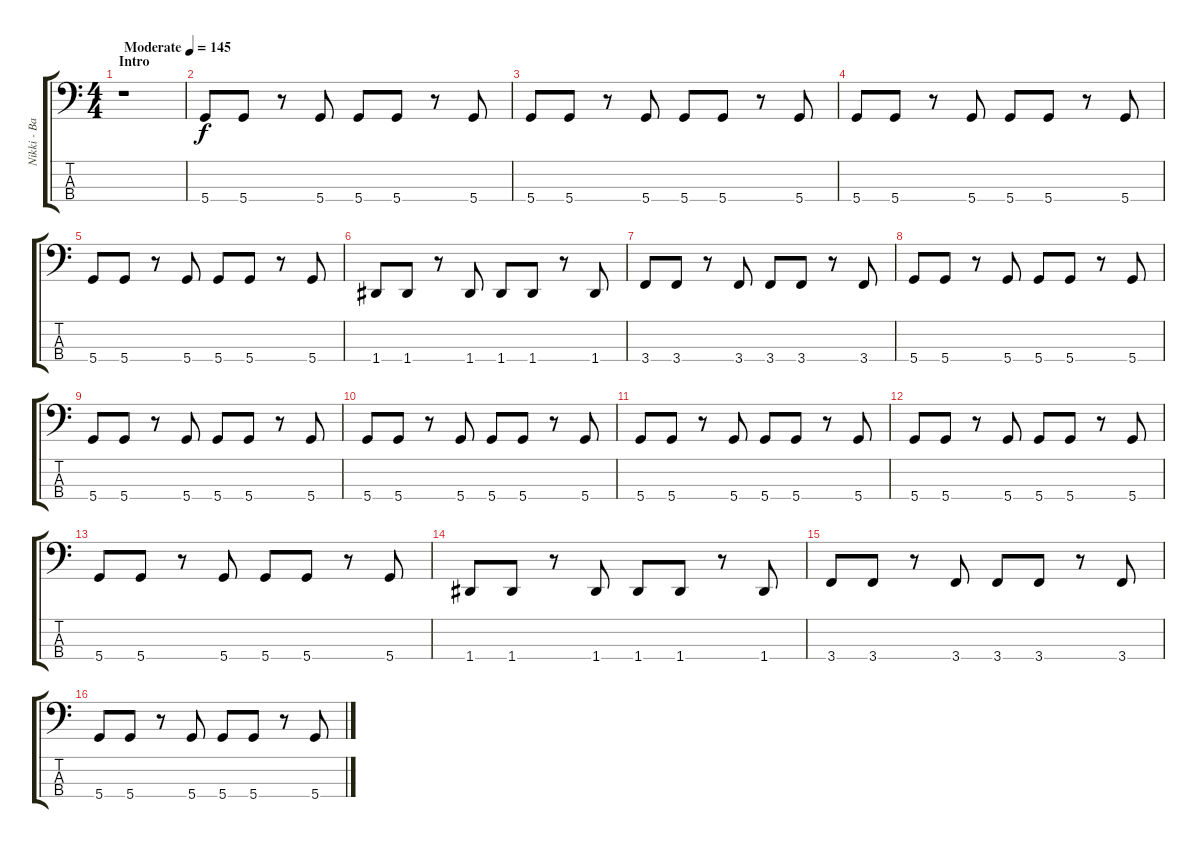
\track ("Nikki - Bass" "Nikki - Ba") {instrument electricbasspick}
\staff {score tabs}
\tuning (G2 D2 A1 D1) {hide}
\ts (4 4)
\section ("" "Intro")
\tempo (145 "Moderate")
\clef f4
\ks c
r.1{dy f instrument electricbasspick} |
5.4.8 5.4.8 r.8 5.4.8 5.4.8 5.4.8 r.8 5.4.8 |
5.4.8 5.4.8 r.8 5.4.8 5.4.8 5.4.8 r.8 5.4.8 |
5.4.8 5.4.8 r.8 5.4.8 5.4.8 5.4.8 r.8 5.4.8 |
5.4.8 5.4.8 r.8 5.4.8 5.4.8 5.4.8 r.8 5.4.8 |
1.4.8 1.4.8 r.8 1.4.8 1.4.8 1.4.8 r.8 1.4.8 |
3.4.8 3.4.8 r.8 3.4.8 3.4.8 3.4.8 r.8 3.4.8 |
5.4.8 5.4.8 r.8 5.4.8 5.4.8 5.4.8 r.8 5.4.8 |
5.4.8 5.4.8 r.8 5.4.8 5.4.8 5.4.8 r.8 5.4.8 |
5.4.8 5.4.8 r.8 5.4.8 5.4.8 5.4.8 r.8 5.4.8 |
5.4.8 5.4.8 r.8 5.4.8 5.4.8 5.4.8 r.8 5.4.8 |
5.4.8 5.4.8 r.8 5.4.8 5.4.8 5.4.8 r.8 5.4.8 |
5.4.8 5.4.8 r.8 5.4.8 5.4.8 5.4.8 r.8 5.4.8 |
1.4.8 1.4.8 r.8 1.4.8 1.4.8 1.4.8 r.8 1.4.8 |
3.4.8 3.4.8 r.8 3.4.8 3.4.8 3.4.8 r.8 3.4.8 |
5.4.8 5.4.8 r.8 5.4.8 5.4.8 5.4.8 r.8 5.4.8
